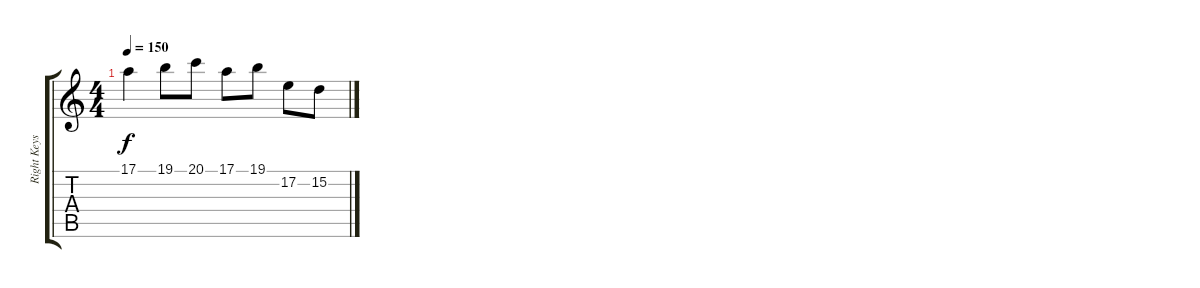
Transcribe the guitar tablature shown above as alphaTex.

\track ("Right Keys" "Right Keys") {instrument fx4atmosphere}
\staff {score tabs}
\tuning (E4 B3 G3 D3 A2 E2) {hide}
\ts (4 4)
\tempo 150
\clef g2
\ks c
17.1.4{dy f} 19.1.8 20.1.8 17.1.8 19.1.8 17.2.8 15.2.8
